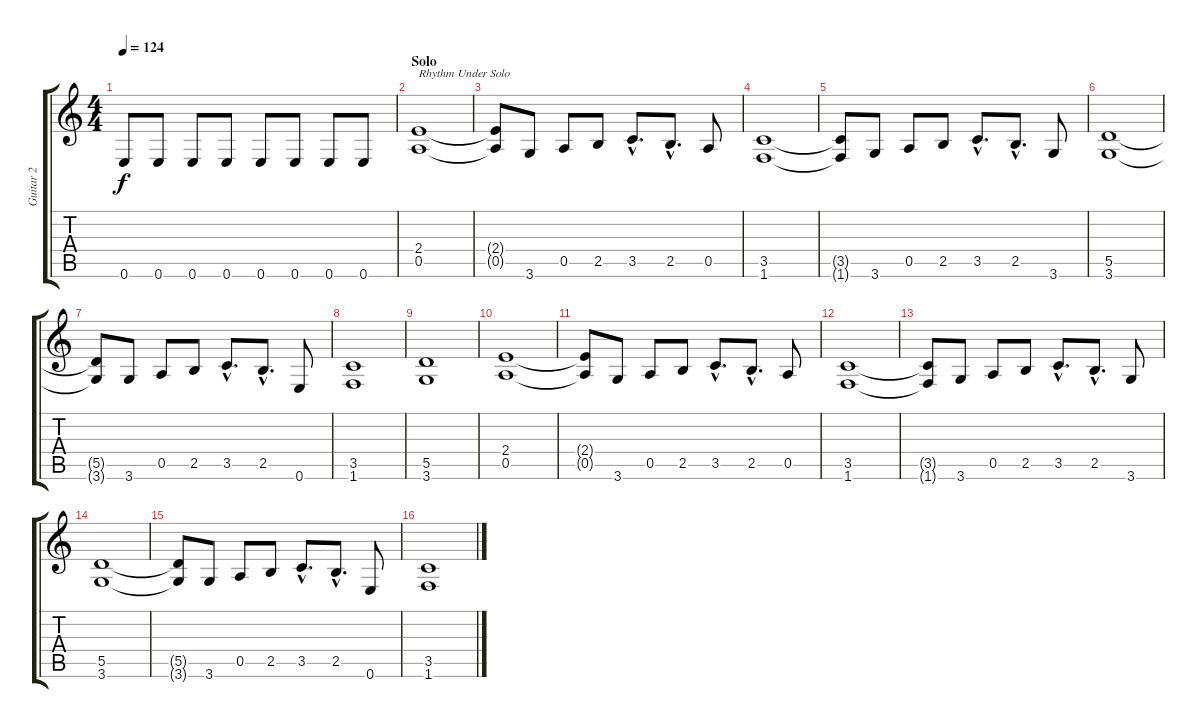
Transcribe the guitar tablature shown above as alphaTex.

\track ("Guitar 2" "Guitar 2") {instrument overdrivenguitar}
\staff {score tabs}
\tuning (E4 B3 G3 D3 A2 E2) {hide}
\ts (4 4)
\tempo 124
\clef g2
\ks c
0.6.8{dy f} 0.6.8 0.6.8 0.6.8 0.6.8 0.6.8 0.6.8 0.6.8 |
\section ("" "Solo")
(2.4 0.5).1{txt "Rhythm Under Solo"} |
(2.4{t} 0.5{t}).8 3.6.8 0.5.8 2.5.8 3.5{hac}.8{d} 2.5{hac}.8{d} 0.5.8 |
(3.5 1.6).1 |
(3.5{t} 1.6{t}).8 3.6.8 0.5.8 2.5.8 3.5{hac}.8{d} 2.5{hac}.8{d} 3.6.8 |
(5.5 3.6).1 |
(5.5{t} 3.6{t}).8 3.6.8 0.5.8 2.5.8 3.5{hac}.8{d} 2.5{hac}.8{d} 0.6.8 |
(3.5 1.6).1 |
(5.5 3.6).1 |
(2.4 0.5).1 |
(2.4{t} 0.5{t}).8 3.6.8 0.5.8 2.5.8 3.5{hac}.8{d} 2.5{hac}.8{d} 0.5.8 |
(3.5 1.6).1 |
(3.5{t} 1.6{t}).8 3.6.8 0.5.8 2.5.8 3.5{hac}.8{d} 2.5{hac}.8{d} 3.6.8 |
(5.5 3.6).1 |
(5.5{t} 3.6{t}).8 3.6.8 0.5.8 2.5.8 3.5{hac}.8{d} 2.5{hac}.8{d} 0.6.8 |
(3.5 1.6).1
